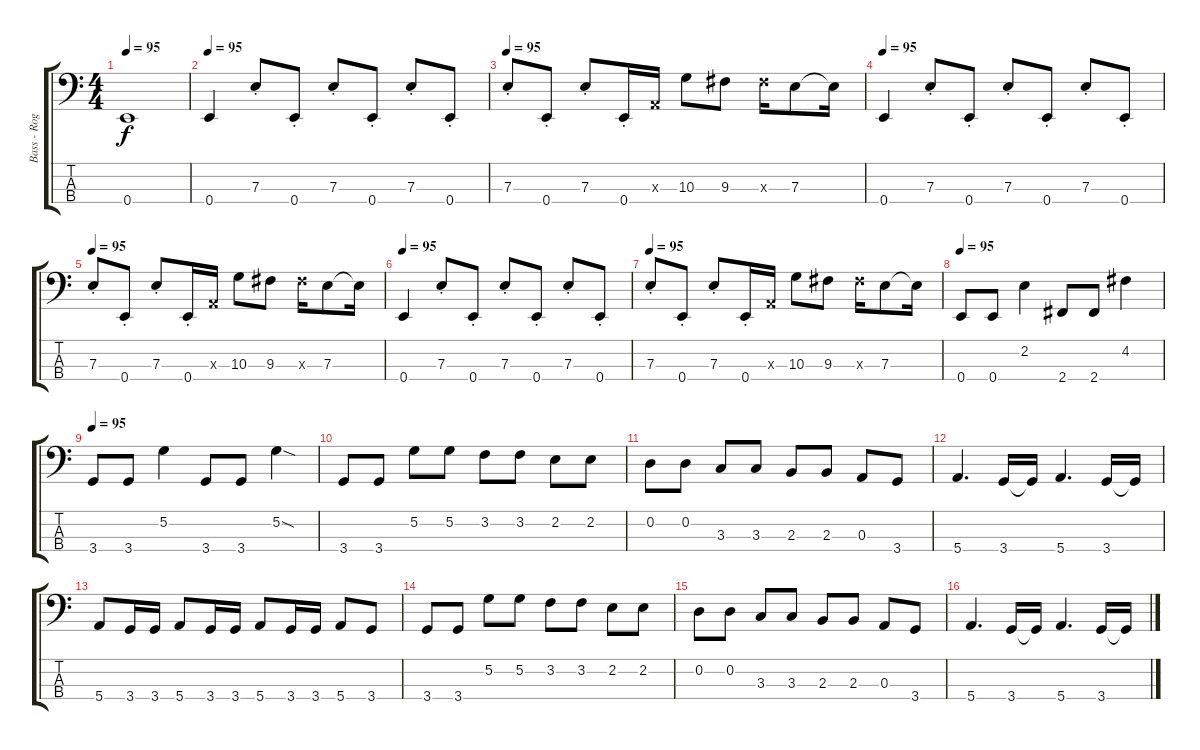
\track ("Bass - Roger Waters" "Bass - Rog") {instrument electricbasspick}
\staff {score tabs}
\tuning (G2 D2 A1 E1) {hide}
\ts (4 4)
\tempo 95
\clef f4
\ks c
0.4{t}.1{dy f} |
\tempo 95
0.4.4 7.3{st}.8 0.4{st}.8 7.3{st}.8 0.4{st}.8 7.3{st}.8 0.4{st}.8 |
\tempo 95
7.3{st}.8 0.4{st}.8 7.3{st}.8 0.4{st}.16 0.3{x}.16 10.3.8 9.3.8 9.3{x}.16 7.3.8 7.3{t}.16 |
\tempo 95
0.4.4 7.3{st}.8 0.4{st}.8 7.3{st}.8 0.4{st}.8 7.3{st}.8 0.4{st}.8 |
\tempo 95
7.3{st}.8 0.4{st}.8 7.3{st}.8 0.4{st}.16 0.3{x}.16 10.3.8 9.3.8 9.3{x}.16 7.3.8 7.3{t}.16 |
\tempo 95
0.4.4 7.3{st}.8 0.4{st}.8 7.3{st}.8 0.4{st}.8 7.3{st}.8 0.4{st}.8 |
\tempo 95
7.3{st}.8 0.4{st}.8 7.3{st}.8 0.4{st}.16 0.3{x}.16 10.3.8 9.3.8 9.3{x}.16 7.3.8 7.3{t}.16 |
\tempo 95
0.4.8 0.4.8 2.2.4 2.4.8 2.4.8 4.2.4 |
\tempo 95
3.4.8 3.4.8 5.2.4 3.4.8 3.4.8 5.2{sod}.4 |
3.4.8 3.4.8 5.2.8 5.2.8 3.2.8 3.2.8 2.2.8 2.2.8 |
0.2.8 0.2.8 3.3.8 3.3.8 2.3.8 2.3.8 0.3.8 3.4.8 |
5.4.4{d} 3.4.16 3.4{t}.16 5.4.4{d} 3.4.16 3.4{t}.16 |
5.4.8 3.4.16 3.4.16 5.4.8 3.4.16 3.4.16 5.4.8 3.4.16 3.4.16 5.4.8 3.4.8 |
3.4.8 3.4.8 5.2.8 5.2.8 3.2.8 3.2.8 2.2.8 2.2.8 |
0.2.8 0.2.8 3.3.8 3.3.8 2.3.8 2.3.8 0.3.8 3.4.8 |
5.4.4{d} 3.4.16 3.4{t}.16 5.4.4{d} 3.4.16 3.4{t}.16
